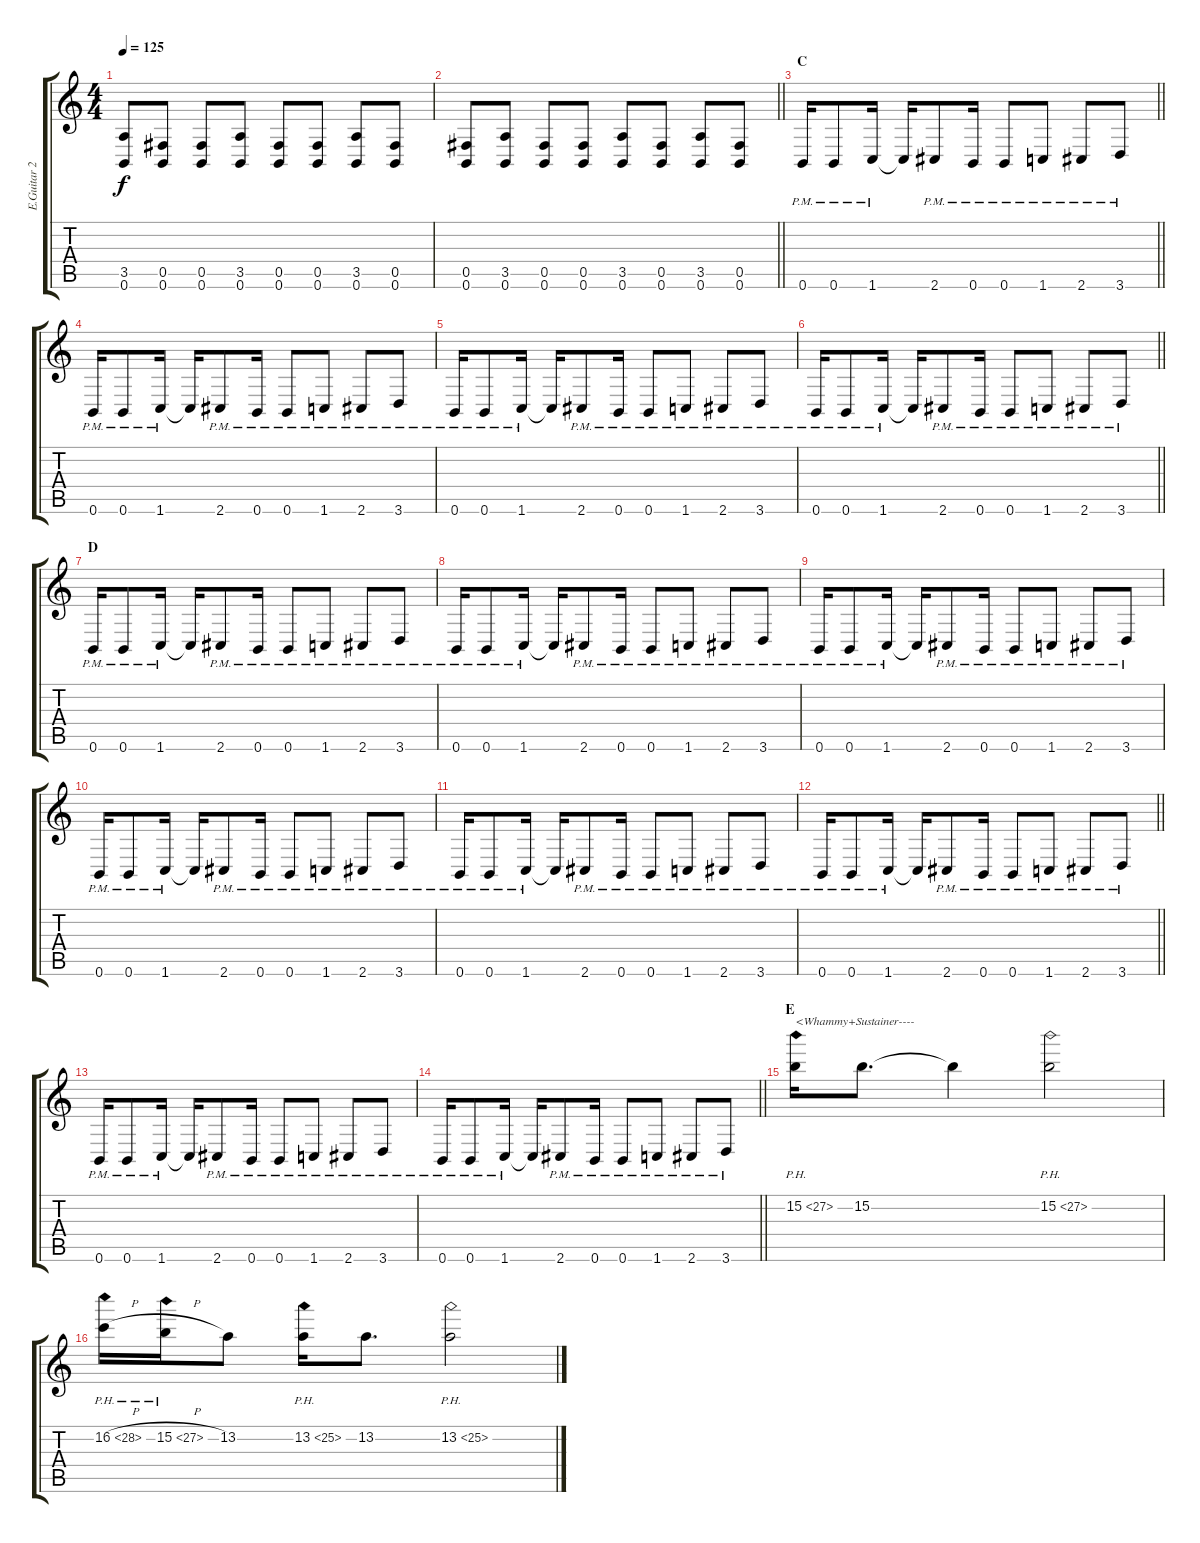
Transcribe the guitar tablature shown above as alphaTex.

\track ("E.Guitar 2" "E.Guitar 2") {instrument overdrivenguitar}
\staff {score tabs}
\tuning (Db4 Ab3 E3 B2 Gb2 B1) {hide}
\ts (4 4)
\tempo 125
\clef g2
\ks c
(3.5 0.6).8{dy f} (0.5 0.6).8 (0.5 0.6).8 (3.5 0.6).8 (0.5 0.6).8 (0.5 0.6).8 (3.5 0.6).8 (0.5 0.6).8 |
\barLineRight lightlight
(0.5 0.6).8 (3.5 0.6).8 (0.5 0.6).8 (0.5 0.6).8 (3.5 0.6).8 (0.5 0.6).8 (3.5 0.6).8 (0.5 0.6).8 |
\section ("" "C")
\barLineRight lightlight
0.6{pm}.16 0.6{pm}.8 1.6{pm}.16 1.6{t}.16 2.6{pm}.8 0.6{pm}.16 0.6{pm}.8 1.6{pm}.8 2.6{pm}.8 3.6{pm}.8 |
0.6{pm}.16 0.6{pm}.8 1.6{pm}.16 1.6{t}.16 2.6{pm}.8 0.6{pm}.16 0.6{pm}.8 1.6{pm}.8 2.6{pm}.8 3.6{pm}.8 |
0.6{pm}.16 0.6{pm}.8 1.6{pm}.16 1.6{t}.16 2.6{pm}.8 0.6{pm}.16 0.6{pm}.8 1.6{pm}.8 2.6{pm}.8 3.6{pm}.8 |
\barLineRight lightlight
0.6{pm}.16 0.6{pm}.8 1.6{pm}.16 1.6{t}.16 2.6{pm}.8 0.6{pm}.16 0.6{pm}.8 1.6{pm}.8 2.6{pm}.8 3.6{pm}.8 |
\section ("" "D")
0.6{pm}.16 0.6{pm}.8 1.6{pm}.16 1.6{t}.16 2.6{pm}.8 0.6{pm}.16 0.6{pm}.8 1.6{pm}.8 2.6{pm}.8 3.6{pm}.8 |
0.6{pm}.16 0.6{pm}.8 1.6{pm}.16 1.6{t}.16 2.6{pm}.8 0.6{pm}.16 0.6{pm}.8 1.6{pm}.8 2.6{pm}.8 3.6{pm}.8 |
0.6{pm}.16 0.6{pm}.8 1.6{pm}.16 1.6{t}.16 2.6{pm}.8 0.6{pm}.16 0.6{pm}.8 1.6{pm}.8 2.6{pm}.8 3.6{pm}.8 |
0.6{pm}.16 0.6{pm}.8 1.6{pm}.16 1.6{t}.16 2.6{pm}.8 0.6{pm}.16 0.6{pm}.8 1.6{pm}.8 2.6{pm}.8 3.6{pm}.8 |
0.6{pm}.16 0.6{pm}.8 1.6{pm}.16 1.6{t}.16 2.6{pm}.8 0.6{pm}.16 0.6{pm}.8 1.6{pm}.8 2.6{pm}.8 3.6{pm}.8 |
\barLineRight lightlight
0.6{pm}.16 0.6{pm}.8 1.6{pm}.16 1.6{t}.16 2.6{pm}.8 0.6{pm}.16 0.6{pm}.8 1.6{pm}.8 2.6{pm}.8 3.6{pm}.8 |
0.6{pm}.16 0.6{pm}.8 1.6{pm}.16 1.6{t}.16 2.6{pm}.8 0.6{pm}.16 0.6{pm}.8 1.6{pm}.8 2.6{pm}.8 3.6{pm}.8 |
\barLineRight lightlight
0.6{pm}.16 0.6{pm}.8 1.6{pm}.16 1.6{t}.16 2.6{pm}.8 0.6{pm}.16 0.6{pm}.8 1.6{pm}.8 2.6{pm}.8 3.6{pm}.8 |
\section ("" "E")
15.2{ph 12}.16{txt "<Whammy+Sustainer----"} 15.2.8{d} 15.2{t}.4 15.2{ph 12}.2 |
16.2{ph 12 h}.16 15.2{ph 12 h}.16 13.2.8 13.2{ph 12}.16 13.2.8{d} 13.2{ph 12}.2
